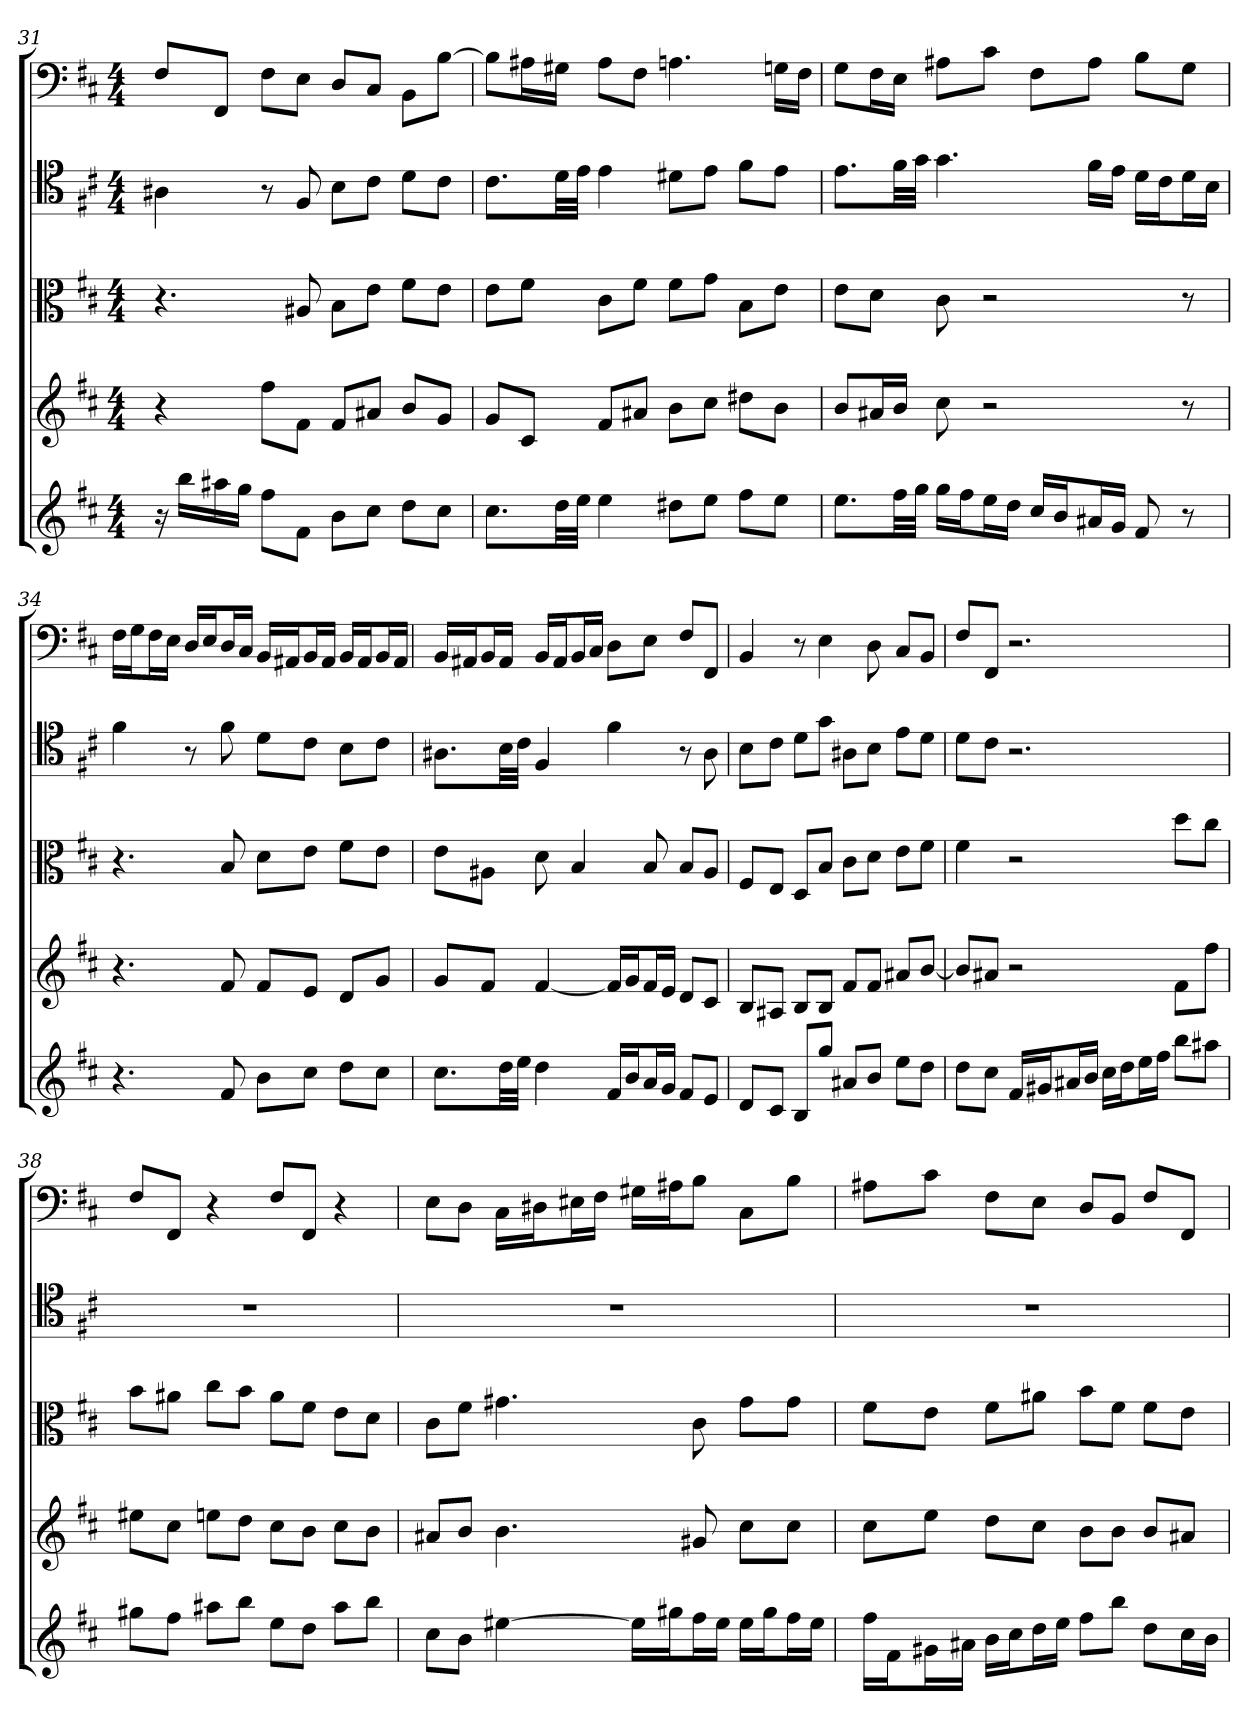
**kern	**kern	**kern	**kern	**kern
*part5	*part4	*part3	*part2	*part1
*staff5	*staff4	*staff3	*staff2	*staff1
*	*	*clefC3	*clefC4	*clefF4
*k[f#c#]	*k[f#c#]	*k[f#c#]	*k[f#c#]	*k[f#c#]
*D:	*D:	*D:	*D:	*D:
*M4/4	*M4/4	*M4/4	*M4/4	*M4/4
=31	=31	=31	=31	=31
16r	4r	4.r	4A#X	8F#/L
16bbLL	.	.	.	.
16aa#X	.	.	.	8FF#/J
16ggJJ	.	.	.	.
8ff#L	8ff#L	.	8r	8F#\L
8f#J	8f#J	8A#X	8F#	8E\J
8bL	8f#L	8B\L	8B\L	8D/L
8cc#J	8a#XJ	8e\J	8c#\J	8C#/J
8ddL	8bL	8f#\L	8d\L	8BB\L
8cc#J	8gJ	8e\J	8c#\J	[8B\J
=32	=32	=32	=32	=32
8.cc#L	8gL	8e\L	8.c#\L	8B\L]
.	8c#J	8f#\J	.	16A#X\L
32ddLL	.	.	32d\LL	16G#X\JJ
32eeJJJ	.	.	32e\JJJ	.
4ee	8f#L	8c#\L	4e	8A#\L
.	8a#XJ	8f#\J	.	8F#\J
8dd#XL	8bL	8f#\L	8d#X\L	4.An
8eeJ	8cc#J	8g\J	8e\J	.
8ff#L	8dd#XL	8B\L	8f#\L	.
8eeJ	8bJ	8e\J	8e\J	16Gn\LL
.	.	.	.	16F#\JJ
=33	=33	=33	=33	=33
8.eeL	8bL	8e\L	8.e\L	8G\L
.	16a#XL	8d\J	.	16F#\L
32ff#LL	16bJJ	.	32f#\LL	16E\JJ
32ggJJJ	.	.	32g\JJJ	.
16ggLL	8cc#	8c#	4.g	8A#X\L
16ff#J	.	.	.	.
16eeL	2r	2r	.	8c#\J
16ddJJ	.	.	.	.
16cc#LL	.	.	.	8F#\L
16bJ	.	.	.	.
16a#XL	.	.	16f#\LL	8A#\J
16gJJ	.	.	16e\JJ	.
8f#	.	.	16d\LL	8B\L
.	.	.	16c#\J	.
8r	8r	8r	16d\L	8G\J
.	.	.	16B\JJ	.
=34	=34	=34	=34	=34
4.r	4.r	4.r	4f#	16F#\LL
.	.	.	.	16G\J
.	.	.	.	16F#\L
.	.	.	.	16E\JJ
.	.	.	8r	16D/LL
.	.	.	.	16E/J
8f#	8f#	8B	8f#	16D/L
.	.	.	.	16C#/JJ
8bL	8f#L	8d\L	8d\L	16BB/LL
.	.	.	.	16AA#X/J
8cc#J	8eJ	8e\J	8c#\J	16BB/L
.	.	.	.	16AA#/JJ
8ddL	8dL	8f#\L	8B\L	16BB/LL
.	.	.	.	16AA#/J
8cc#J	8gJ	8e\J	8c#\J	16BB/L
.	.	.	.	16AA#/JJ
=35	=35	=35	=35	=35
8.cc#L	8gL	8e\L	8.A#X\L	16BB/LL
.	.	.	.	16AA#X/J
.	8f#J	8A#X\J	.	16BB/L
32ddLL	.	.	32B\LL	16AA#/JJ
32eeJJJ	.	.	32c#\JJJ	.
4dd	[4f#	8d	4F#	16BB/LL
.	.	.	.	16AA#/J
.	.	4B	.	16BB/L
.	.	.	.	16C#/JJ
16f#LL	16f#LL]	.	4f#	8D\L
16bJ	16gJ	.	.	.
16aL	16f#L	8B	.	8E\J
16gJJ	16eJJ	.	.	.
8f#L	8dL	8B/L	8r	8F#/L
8eJ	8c#J	8A#/J	8A#	8FF#/J
=36	=36	=36	=36	=36
8dL	8BL	8F#/L	8B\L	4BB
8c#J	8A#XJ	8E/J	8c#\J	.
8BL	8BL	8D/L	8d\L	8r
8ggJ	8BJ	8B/J	8g\J	4E
8a#XL	8f#L	8c#\L	8A#X\L	.
8bJ	8f#J	8d\J	8B\J	8D
8eeL	8a#XL	8e\L	8e\L	8C#/L
8ddJ	[8bJ	8f#\J	8d\J	8BB/J
=37	=37	=37	=37	=37
8ddL	8bL]	4f#	8d\L	8F#/L
8cc#J	8a#XJ	.	8c#\J	8FF#/J
16f#LL	2r	2r	2.r	2.r
16g#XJ	.	.	.	.
16a#XL	.	.	.	.
16bJJ	.	.	.	.
16cc#LL	.	.	.	.
16ddJ	.	.	.	.
16eeL	.	.	.	.
16ff#JJ	.	.	.	.
8bbL	8f#L	8dd\L	.	.
8aa#XJ	8ff#J	8cc#\J	.	.
=38	=38	=38	=38	=38
8gg#XL	8ee#XL	8b\L	1r	8F#/L
8ff#J	8cc#J	8a#X\J	.	8FF#/J
8aa#XL	8eenL	8cc#\L	.	4r
8bbJ	8ddJ	8b\J	.	.
8eeL	8cc#L	8a#\L	.	8F#/L
8ddJ	8bJ	8f#\J	.	8FF#/J
8aa#L	8cc#L	8e\L	.	4r
8bbJ	8bJ	8d\J	.	.
=39	=39	=39	=39	=39
8cc#L	8a#XL	8c#\L	1r	8E\L
8bJ	8bJ	8f#\J	.	8D\J
[4ee#X	4.b	4.g#X	.	16C#\LL
.	.	.	.	16D#X\J
.	.	.	.	16E#X\L
.	.	.	.	16F#\JJ
16ee#LL]	.	.	.	16G#X\LL
16gg#XJ	.	.	.	16A#X\J
16ff#L	8g#X	8c#	.	8B\J
16ee#JJ	.	.	.	.
16ee#LL	8cc#L	8g#\L	.	8C#\L
16gg#J	.	.	.	.
16ff#L	8cc#J	8g#\J	.	8B\J
16ee#JJ	.	.	.	.
=40	=40	=40	=40	=40
16ff#LL	8cc#L	8f#\L	1r	8A#X\L
16f#J	.	.	.	.
16g#XL	8eeJ	8e\J	.	8c#\J
16a#XJJ	.	.	.	.
16bLL	8ddL	8f#\L	.	8F#\L
16cc#J	.	.	.	.
16ddL	8cc#J	8a#X\J	.	8E\J
16eeJJ	.	.	.	.
8ff#L	8bL	8b\L	.	8D/L
8bbJ	8bJ	8f#\J	.	8BB/J
8ddL	8bL	8f#\L	.	8F#/L
16cc#L	8a#XJ	8e\J	.	8FF#/J
16bJJ	.	.	.	.
=	=	=	=	=
*-	*-	*-	*-	*-
